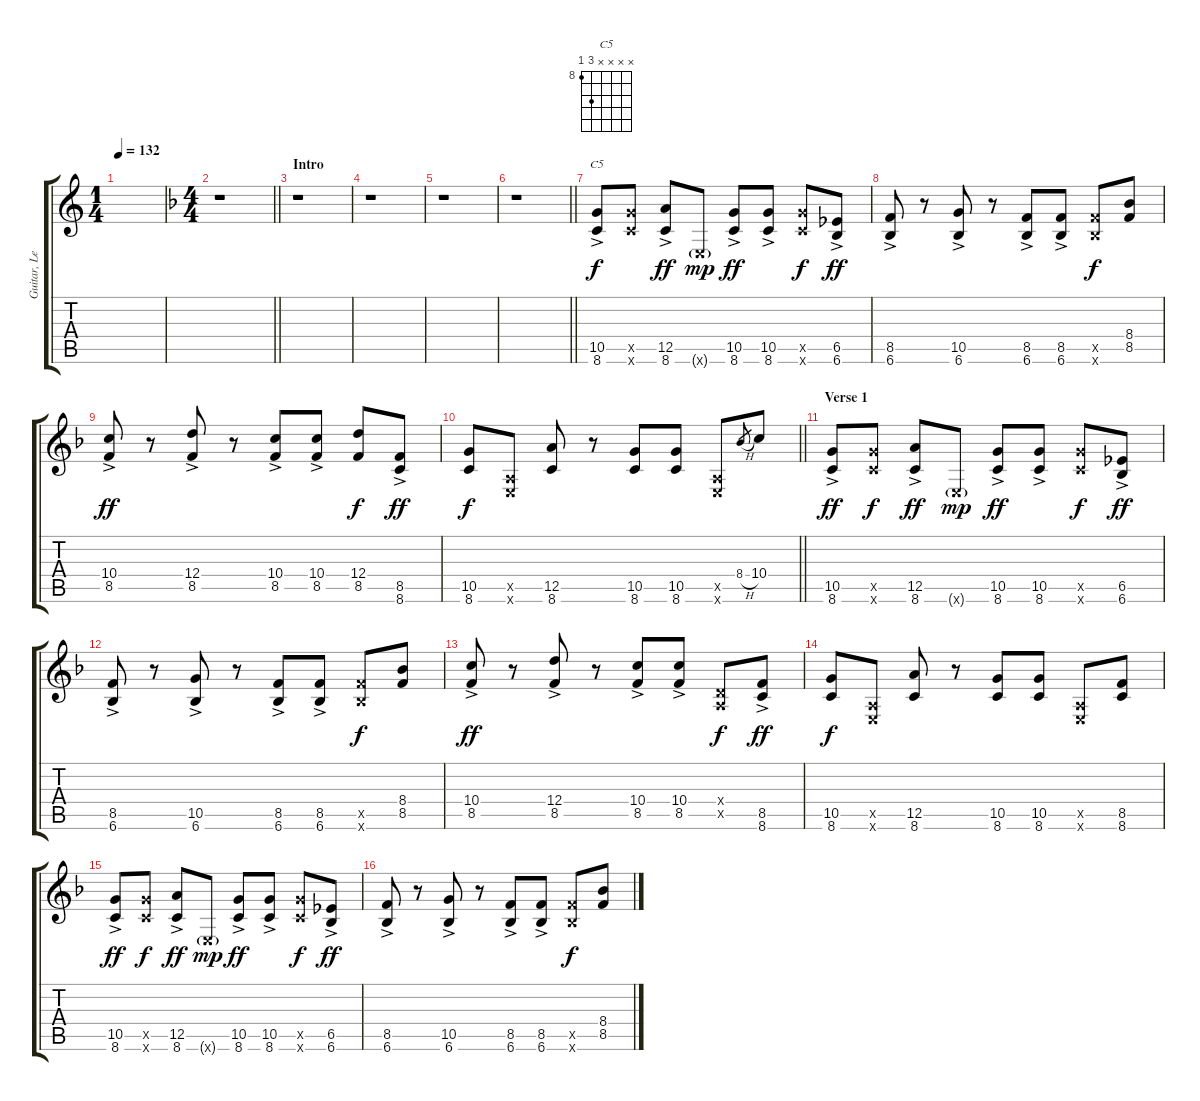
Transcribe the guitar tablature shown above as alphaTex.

\track ("Guitar, Lead" "Guitar, Le") {instrument distortionguitar}
\staff {score tabs}
\tuning (E4 B3 G3 D3 A2 E2) {hide}
\chord ("C5" x x x x 10 8) {firstfret 8}
\ts (1 4)
\tempo 132
\clef g2
\ks c
|
\ts (4 4)
\barLineRight lightlight
\ks f
r.1 |
\section ("" "Intro")
r.1 |
r.1 |
r.1 |
\barLineRight lightlight
r.1 |
(10.5{ac} 8.6{ac}).8{ch "C5"} (10.5{x} 8.6{x}).8{dy f} (12.5{ac} 8.6{ac}).8{dy ff} 0.6{g x}.8{dy mp} (10.5{ac} 8.6{ac}).8{dy ff} (10.5{ac} 8.6{ac}).8 (10.5{x} 8.6{x}).8{dy f} (6.5{ac} 6.6{ac}).8{dy ff} |
(8.5{ac} 6.6{ac}).8 r.8 (10.5{ac} 6.6{ac}).8 r.8 (8.5{ac} 6.6{ac}).8 (8.5{ac} 6.6{ac}).8 (8.5{x} 6.6{x}).8{dy f} (8.4 8.5).8 |
(10.4{ac} 8.5{ac}).8{dy ff} r.8 (12.4{ac} 8.5{ac}).8 r.8 (10.4{ac} 8.5{ac}).8 (10.4{ac} 8.5{ac}).8 (12.4 8.5).8{dy f} (8.5{ac} 8.6{ac}).8{dy ff} |
\barLineRight lightlight
(10.5 8.6).8{dy f} (0.5{x} 0.6{x}).8 (12.5 8.6).8 r.8 (10.5 8.6).8 (10.5 8.6).8 (0.5{x} 0.6{x}).8 8.4{h}.8{gr} 10.4.8 |
\section ("" "Verse 1")
(10.5{ac} 8.6{ac}).8{dy ff} (10.5{x} 8.6{x}).8{dy f} (12.5{ac} 8.6{ac}).8{dy ff} 0.6{g x}.8{dy mp} (10.5{ac} 8.6{ac}).8{dy ff} (10.5{ac} 8.6{ac}).8 (10.5{x} 8.6{x}).8{dy f} (6.5{ac} 6.6{ac}).8{dy ff} |
(8.5{ac} 6.6{ac}).8 r.8 (10.5{ac} 6.6{ac}).8 r.8 (8.5{ac} 6.6{ac}).8 (8.5{ac} 6.6{ac}).8 (8.5{x} 6.6{x}).8{dy f} (8.4 8.5).8 |
(10.4{ac} 8.5{ac}).8{dy ff} r.8 (12.4{ac} 8.5{ac}).8 r.8 (10.4{ac} 8.5{ac}).8 (10.4{ac} 8.5{ac}).8 (0.4{x} 0.5{x}).8{dy f} (8.5{ac} 8.6{ac}).8{dy ff} |
(10.5 8.6).8{dy f} (0.5{x} 0.6{x}).8 (12.5 8.6).8 r.8 (10.5 8.6).8 (10.5 8.6).8 (0.5{x} 0.6{x}).8 (8.5 8.6).8 |
(10.5{ac} 8.6{ac}).8{dy ff} (10.5{x} 8.6{x}).8{dy f} (12.5{ac} 8.6{ac}).8{dy ff} 0.6{g x}.8{dy mp} (10.5{ac} 8.6{ac}).8{dy ff} (10.5{ac} 8.6{ac}).8 (10.5{x} 8.6{x}).8{dy f} (6.5{ac} 6.6{ac}).8{dy ff} |
(8.5{ac} 6.6{ac}).8 r.8 (10.5{ac} 6.6{ac}).8 r.8 (8.5{ac} 6.6{ac}).8 (8.5{ac} 6.6{ac}).8 (8.5{x} 6.6{x}).8{dy f} (8.4 8.5).8
